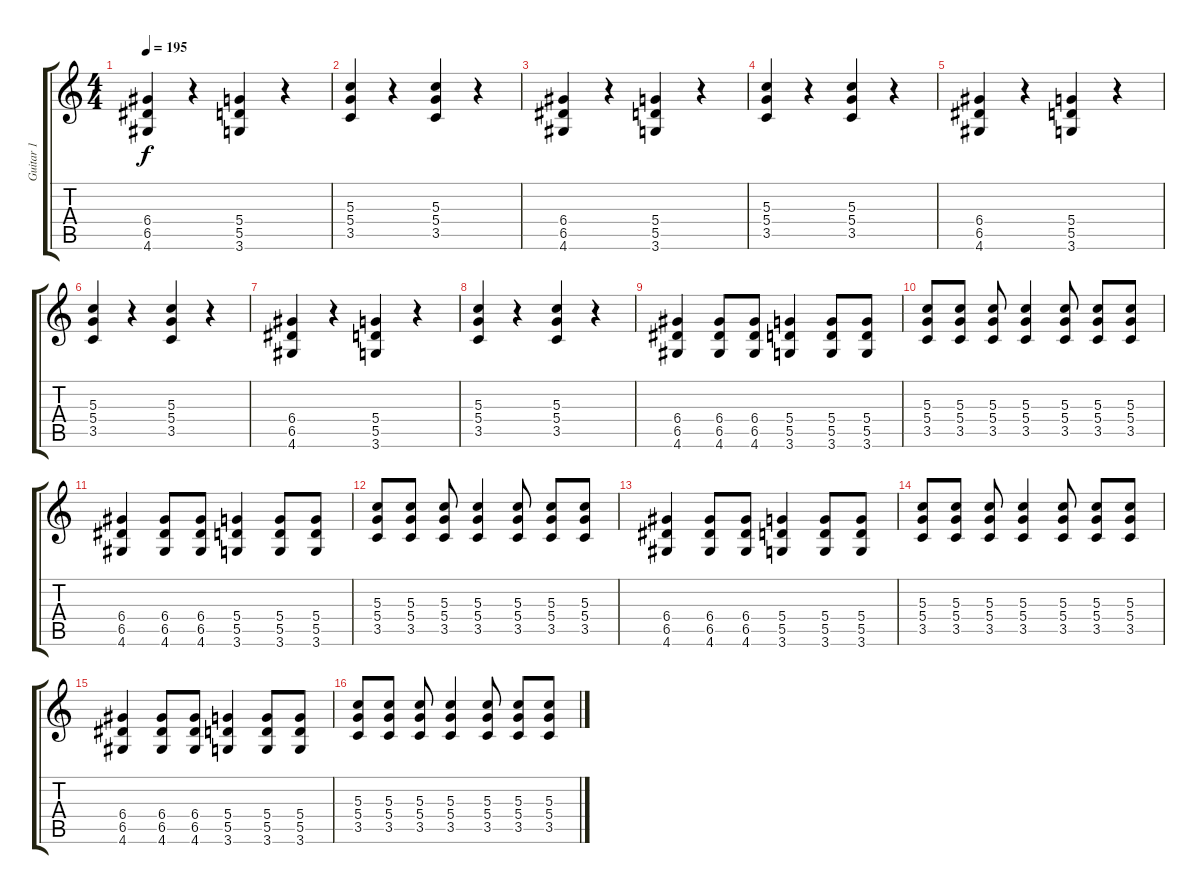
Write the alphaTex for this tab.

\track ("Guitar 1" "Guitar 1") {instrument distortionguitar}
\staff {score tabs}
\tuning (E4 B3 G3 D3 A2 E2) {hide}
\ts (4 4)
\tempo 195
\clef g2
\ks c
(6.4 6.5 4.6).4{dy f instrument distortionguitar} r.4 (5.4 5.5 3.6).4 r.4 |
(5.3 5.4 3.5).4 r.4 (5.3 5.4 3.5).4 r.4 |
(6.4 6.5 4.6).4 r.4 (5.4 5.5 3.6).4 r.4 |
(5.3 5.4 3.5).4 r.4 (5.3 5.4 3.5).4 r.4 |
(6.4 6.5 4.6).4 r.4 (5.4 5.5 3.6).4 r.4 |
(5.3 5.4 3.5).4 r.4 (5.3 5.4 3.5).4 r.4 |
(6.4 6.5 4.6).4 r.4 (5.4 5.5 3.6).4 r.4 |
(5.3 5.4 3.5).4 r.4 (5.3 5.4 3.5).4 r.4 |
(6.4 6.5 4.6).4 (6.4 6.5 4.6).8 (6.4 6.5 4.6).8 (5.4 5.5 3.6).4 (5.4 5.5 3.6).8 (5.4 5.5 3.6).8 |
(5.3 5.4 3.5).8 (5.3 5.4 3.5).8 (5.3 5.4 3.5).8 (5.3 5.4 3.5).4 (5.3 5.4 3.5).8 (5.3 5.4 3.5).8 (5.3 5.4 3.5).8 |
(6.4 6.5 4.6).4 (6.4 6.5 4.6).8 (6.4 6.5 4.6).8 (5.4 5.5 3.6).4 (5.4 5.5 3.6).8 (5.4 5.5 3.6).8 |
(5.3 5.4 3.5).8 (5.3 5.4 3.5).8 (5.3 5.4 3.5).8 (5.3 5.4 3.5).4 (5.3 5.4 3.5).8 (5.3 5.4 3.5).8 (5.3 5.4 3.5).8 |
(6.4 6.5 4.6).4 (6.4 6.5 4.6).8 (6.4 6.5 4.6).8 (5.4 5.5 3.6).4 (5.4 5.5 3.6).8 (5.4 5.5 3.6).8 |
(5.3 5.4 3.5).8 (5.3 5.4 3.5).8 (5.3 5.4 3.5).8 (5.3 5.4 3.5).4 (5.3 5.4 3.5).8 (5.3 5.4 3.5).8 (5.3 5.4 3.5).8 |
(6.4 6.5 4.6).4 (6.4 6.5 4.6).8 (6.4 6.5 4.6).8 (5.4 5.5 3.6).4 (5.4 5.5 3.6).8 (5.4 5.5 3.6).8 |
(5.3 5.4 3.5).8 (5.3 5.4 3.5).8 (5.3 5.4 3.5).8 (5.3 5.4 3.5).4 (5.3 5.4 3.5).8 (5.3 5.4 3.5).8 (5.3 5.4 3.5).8
